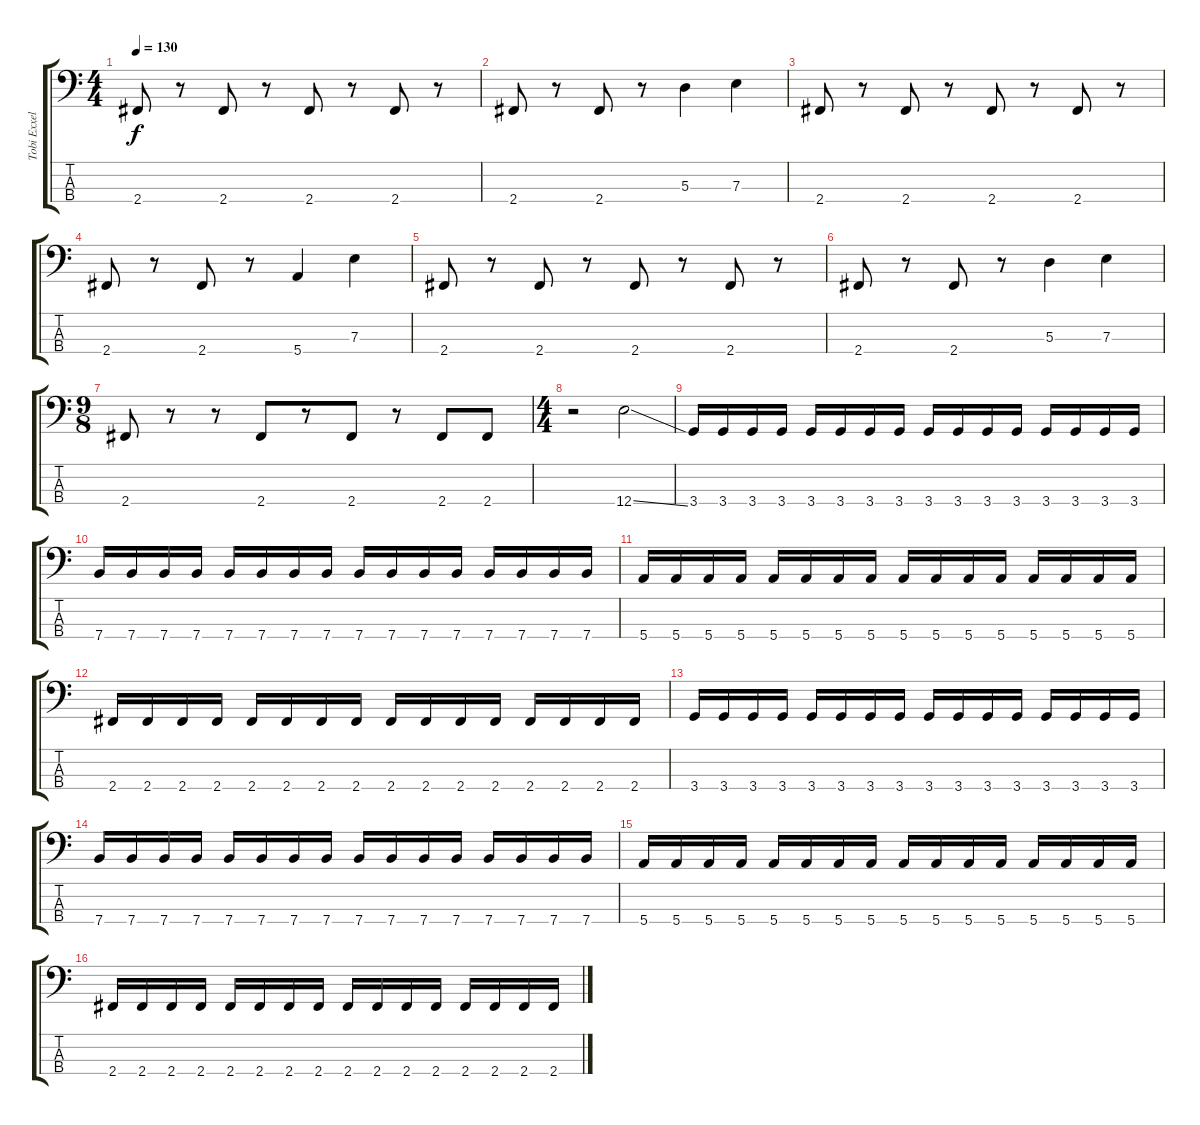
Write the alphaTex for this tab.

\track ("Tobi Exxel" "Tobi Exxel") {instrument electricbasspick}
\staff {score tabs}
\tuning (G2 D2 A1 E1) {hide}
\ts (4 4)
\tempo 130
\clef f4
\ks c
2.4.8{dy f} r.8 2.4.8 r.8 2.4.8 r.8 2.4.8 r.8 |
2.4.8 r.8 2.4.8 r.8 5.3.4 7.3.4 |
2.4.8 r.8 2.4.8 r.8 2.4.8 r.8 2.4.8 r.8 |
2.4.8 r.8 2.4.8 r.8 5.4.4 7.3.4 |
2.4.8 r.8 2.4.8 r.8 2.4.8 r.8 2.4.8 r.8 |
2.4.8 r.8 2.4.8 r.8 5.3.4 7.3.4 |
\ts (9 8)
2.4.8 r.8 r.8 2.4.8 r.8 2.4.8 r.8 2.4.8 2.4.8 |
\ts (4 4)
r.2 12.4{ss}.2 |
3.4.16 3.4.16 3.4.16 3.4.16 3.4.16 3.4.16 3.4.16 3.4.16 3.4.16 3.4.16 3.4.16 3.4.16 3.4.16 3.4.16 3.4.16 3.4.16 |
7.4.16 7.4.16 7.4.16 7.4.16 7.4.16 7.4.16 7.4.16 7.4.16 7.4.16 7.4.16 7.4.16 7.4.16 7.4.16 7.4.16 7.4.16 7.4.16 |
5.4.16 5.4.16 5.4.16 5.4.16 5.4.16 5.4.16 5.4.16 5.4.16 5.4.16 5.4.16 5.4.16 5.4.16 5.4.16 5.4.16 5.4.16 5.4.16 |
2.4.16 2.4.16 2.4.16 2.4.16 2.4.16 2.4.16 2.4.16 2.4.16 2.4.16 2.4.16 2.4.16 2.4.16 2.4.16 2.4.16 2.4.16 2.4.16 |
3.4.16 3.4.16 3.4.16 3.4.16 3.4.16 3.4.16 3.4.16 3.4.16 3.4.16 3.4.16 3.4.16 3.4.16 3.4.16 3.4.16 3.4.16 3.4.16 |
7.4.16 7.4.16 7.4.16 7.4.16 7.4.16 7.4.16 7.4.16 7.4.16 7.4.16 7.4.16 7.4.16 7.4.16 7.4.16 7.4.16 7.4.16 7.4.16 |
5.4.16 5.4.16 5.4.16 5.4.16 5.4.16 5.4.16 5.4.16 5.4.16 5.4.16 5.4.16 5.4.16 5.4.16 5.4.16 5.4.16 5.4.16 5.4.16 |
2.4.16 2.4.16 2.4.16 2.4.16 2.4.16 2.4.16 2.4.16 2.4.16 2.4.16 2.4.16 2.4.16 2.4.16 2.4.16 2.4.16 2.4.16 2.4.16
